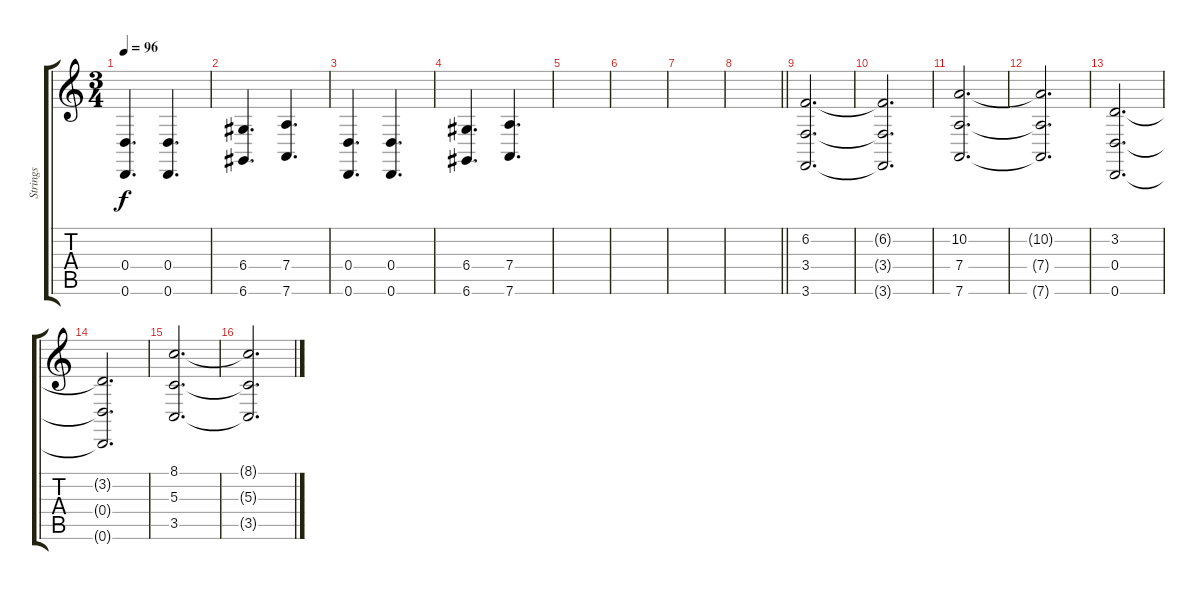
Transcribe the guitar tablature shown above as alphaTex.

\track ("Strings" "Strings") {instrument stringensemble1}
\staff {score tabs}
\tuning (E4 B3 G3 D3 A2 D2) {hide}
\ts (3 4)
\tempo 96
\clef g2
\ks c
(0.4 0.6).4{d dy f} (0.4 0.6).4{d} |
(6.4 6.6).4{d} (7.4 7.6).4{d} |
(0.4 0.6).4{d} (0.4 0.6).4{d} |
(6.4 6.6).4{d} (7.4 7.6).4{d} |
|
|
|
\barLineRight lightlight
|
(6.2 3.4 3.6).2{d} |
(6.2{t} 3.4{t} 3.6{t}).2{d} |
(10.2 7.4 7.6).2{d} |
(10.2{t} 7.4{t} 7.6{t}).2{d} |
(3.2 0.4 0.6).2{d} |
(3.2{t} 0.4{t} 0.6{t}).2{d} |
(8.1 5.3 3.5).2{d} |
(8.1{t} 5.3{t} 3.5{t}).2{d}
